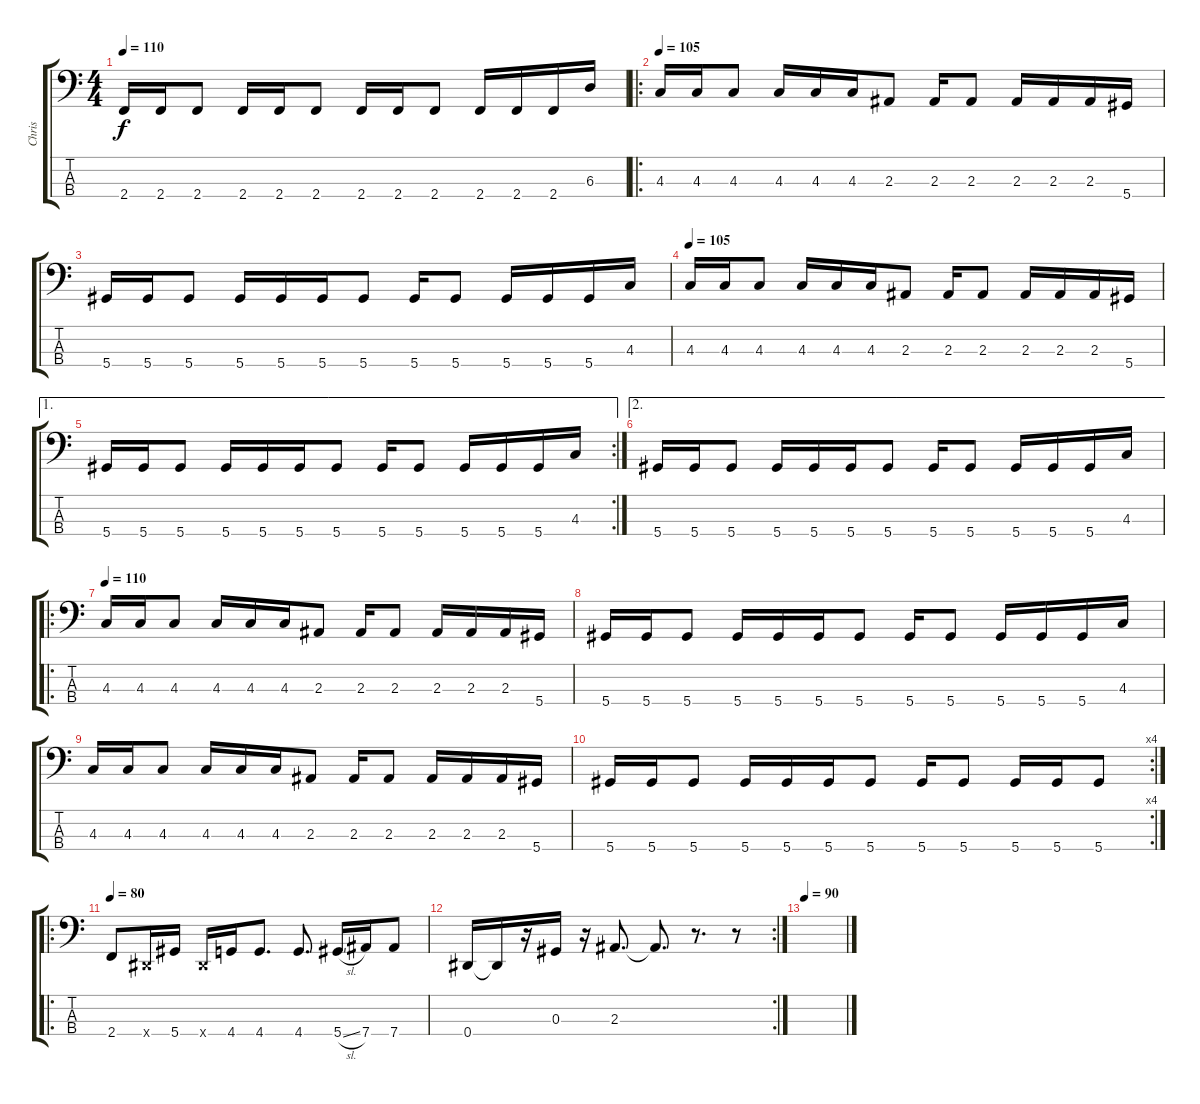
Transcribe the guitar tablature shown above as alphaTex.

\track ("Chris" "Chris") {instrument electricbasspick}
\staff {score tabs}
\tuning (Gb2 Db2 Ab1 Eb1) {hide}
\ts (4 4)
\tempo 110
\clef f4
\ks c
2.4.16{dy f} 2.4.16 2.4.8 2.4.16 2.4.16 2.4.8 2.4.16 2.4.16 2.4.8 2.4.16 2.4.16 2.4.16 6.3.16 |
\ro
\tempo 105
4.3.16 4.3.16 4.3.8 4.3.16 4.3.16 4.3.16 2.3.8 2.3.16 2.3.8 2.3.16 2.3.16 2.3.16 5.4.16 |
5.4.16 5.4.16 5.4.8 5.4.16 5.4.16 5.4.16 5.4.8 5.4.16 5.4.8 5.4.16 5.4.16 5.4.16 4.3.16 |
\tempo 105
4.3.16 4.3.16 4.3.8 4.3.16 4.3.16 4.3.16 2.3.8 2.3.16 2.3.8 2.3.16 2.3.16 2.3.16 5.4.16 |
\ae 1
\rc 2
5.4.16 5.4.16 5.4.8 5.4.16 5.4.16 5.4.16 5.4.8 5.4.16 5.4.8 5.4.16 5.4.16 5.4.16 4.3.16 |
\ae 2
5.4.16 5.4.16 5.4.8 5.4.16 5.4.16 5.4.16 5.4.8 5.4.16 5.4.8 5.4.16 5.4.16 5.4.16 4.3.16 |
\ro
\tempo 110
4.3.16 4.3.16 4.3.8 4.3.16 4.3.16 4.3.16 2.3.8 2.3.16 2.3.8 2.3.16 2.3.16 2.3.16 5.4.16 |
5.4.16 5.4.16 5.4.8 5.4.16 5.4.16 5.4.16 5.4.8 5.4.16 5.4.8 5.4.16 5.4.16 5.4.16 4.3.16 |
4.3.16 4.3.16 4.3.8 4.3.16 4.3.16 4.3.16 2.3.8 2.3.16 2.3.8 2.3.16 2.3.16 2.3.16 5.4.16 |
\rc 4
5.4.16 5.4.16 5.4.8 5.4.16 5.4.16 5.4.16 5.4.8 5.4.16 5.4.8 5.4.16 5.4.16 5.4.8 |
\ro
\tempo 80
2.4.8 0.4{x}.16 5.4.16 0.4{x}.16 4.4.16 4.4.8{d} 4.4.8{d} 5.4{sl}.16 7.4.16 7.4.8 |
\rc 2
0.4.16 0.4{t}.16 r.16 0.3.16 r.16 2.3.8{d} 2.3{t}.8{d} r.8{d} r.8 |
\tempo 90
